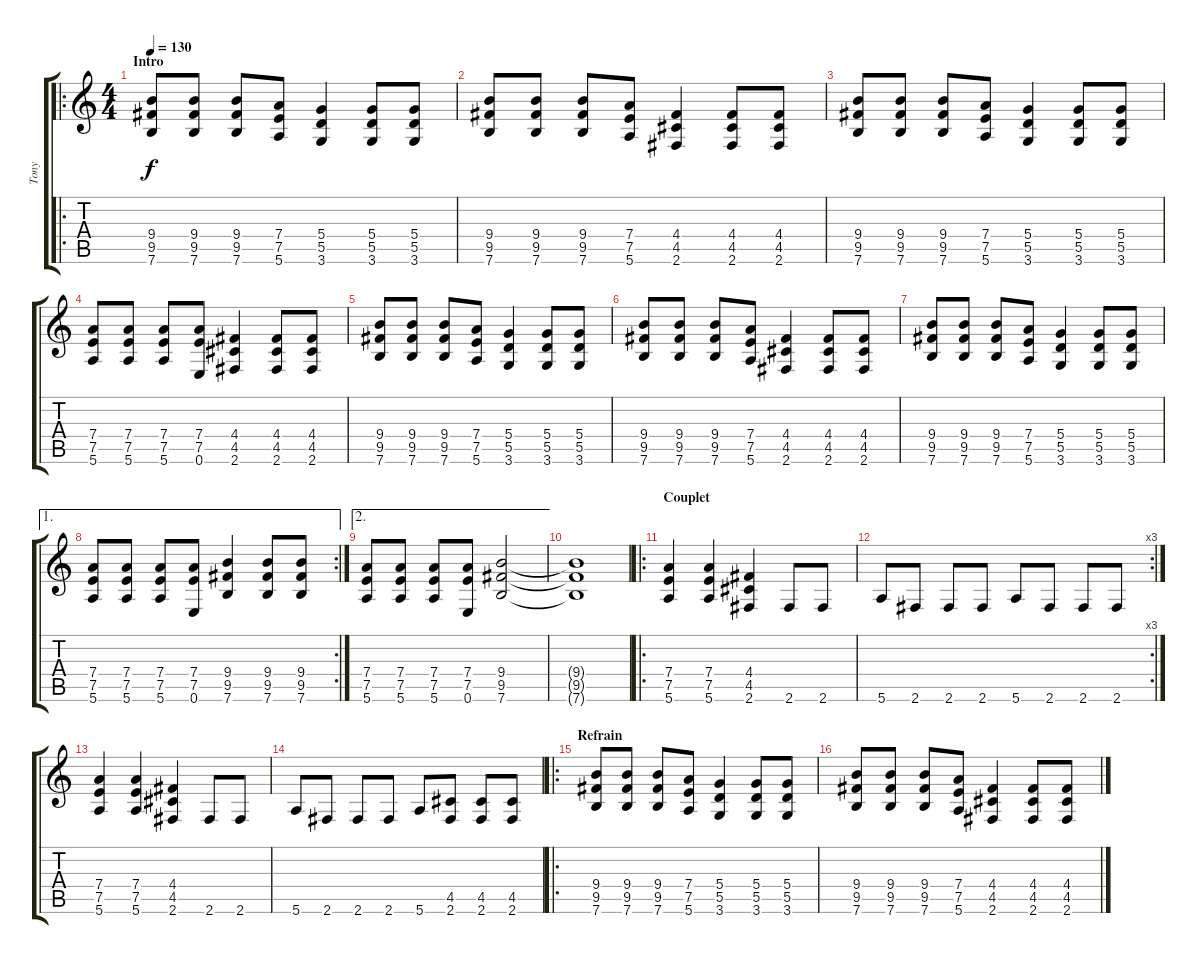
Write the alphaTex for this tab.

\track ("Tony" "Tony") {instrument distortionguitar}
\staff {score tabs}
\tuning (E4 B3 G3 D3 A2 E2) {hide}
\ro
\ts (4 4)
\section ("" "Intro")
\tempo 130
\clef g2
\ks c
(9.4 9.5 7.6).8{dy f instrument distortionguitar} (9.4 9.5 7.6).8 (9.4 9.5 7.6).8 (7.4 7.5 5.6).8 (5.4 5.5 3.6).4 (5.4 5.5 3.6).8 (5.4 5.5 3.6).8 |
(9.4 9.5 7.6).8 (9.4 9.5 7.6).8 (9.4 9.5 7.6).8 (7.4 7.5 5.6).8 (4.4 4.5 2.6).4 (4.4 4.5 2.6).8 (4.4 4.5 2.6).8 |
(9.4 9.5 7.6).8 (9.4 9.5 7.6).8 (9.4 9.5 7.6).8 (7.4 7.5 5.6).8 (5.4 5.5 3.6).4 (5.4 5.5 3.6).8 (5.4 5.5 3.6).8 |
(7.4 7.5 5.6).8 (7.4 7.5 5.6).8 (7.4 7.5 5.6).8 (7.4 7.5 0.6).8 (4.4 4.5 2.6).4 (4.4 4.5 2.6).8 (4.4 4.5 2.6).8 |
(9.4 9.5 7.6).8 (9.4 9.5 7.6).8 (9.4 9.5 7.6).8 (7.4 7.5 5.6).8 (5.4 5.5 3.6).4 (5.4 5.5 3.6).8 (5.4 5.5 3.6).8 |
(9.4 9.5 7.6).8 (9.4 9.5 7.6).8 (9.4 9.5 7.6).8 (7.4 7.5 5.6).8 (4.4 4.5 2.6).4 (4.4 4.5 2.6).8 (4.4 4.5 2.6).8 |
(9.4 9.5 7.6).8 (9.4 9.5 7.6).8 (9.4 9.5 7.6).8 (7.4 7.5 5.6).8 (5.4 5.5 3.6).4 (5.4 5.5 3.6).8 (5.4 5.5 3.6).8 |
\ae 1
\rc 2
(7.4 7.5 5.6).8 (7.4 7.5 5.6).8 (7.4 7.5 5.6).8 (7.4 7.5 0.6).8 (9.4 9.5 7.6).4 (9.4 9.5 7.6).8 (9.4 9.5 7.6).8 |
\ae 2
(7.4 7.5 5.6).8 (7.4 7.5 5.6).8 (7.4 7.5 5.6).8 (7.4 7.5 0.6).8 (9.4 9.5 7.6).2 |
(9.4{t} 9.5{t} 7.6{t}).1 |
\ro
\section ("" "Couplet")
(7.4 7.5 5.6).4 (7.4 7.5 5.6).4 (4.4 4.5 2.6).4 2.6.8 2.6.8 |
\rc 3
5.6.8 2.6.8 2.6.8 2.6.8 5.6.8 2.6.8 2.6.8 2.6.8 |
(7.4 7.5 5.6).4 (7.4 7.5 5.6).4 (4.4 4.5 2.6).4 2.6.8 2.6.8 |
5.6.8 2.6.8 2.6.8 2.6.8 5.6.8 (4.5 2.6).8 (4.5 2.6).8 (4.5 2.6).8 |
\ro
\section ("" "Refrain")
(9.4 9.5 7.6).8 (9.4 9.5 7.6).8 (9.4 9.5 7.6).8 (7.4 7.5 5.6).8 (5.4 5.5 3.6).4 (5.4 5.5 3.6).8 (5.4 5.5 3.6).8 |
(9.4 9.5 7.6).8 (9.4 9.5 7.6).8 (9.4 9.5 7.6).8 (7.4 7.5 5.6).8 (4.4 4.5 2.6).4 (4.4 4.5 2.6).8 (4.4 4.5 2.6).8
